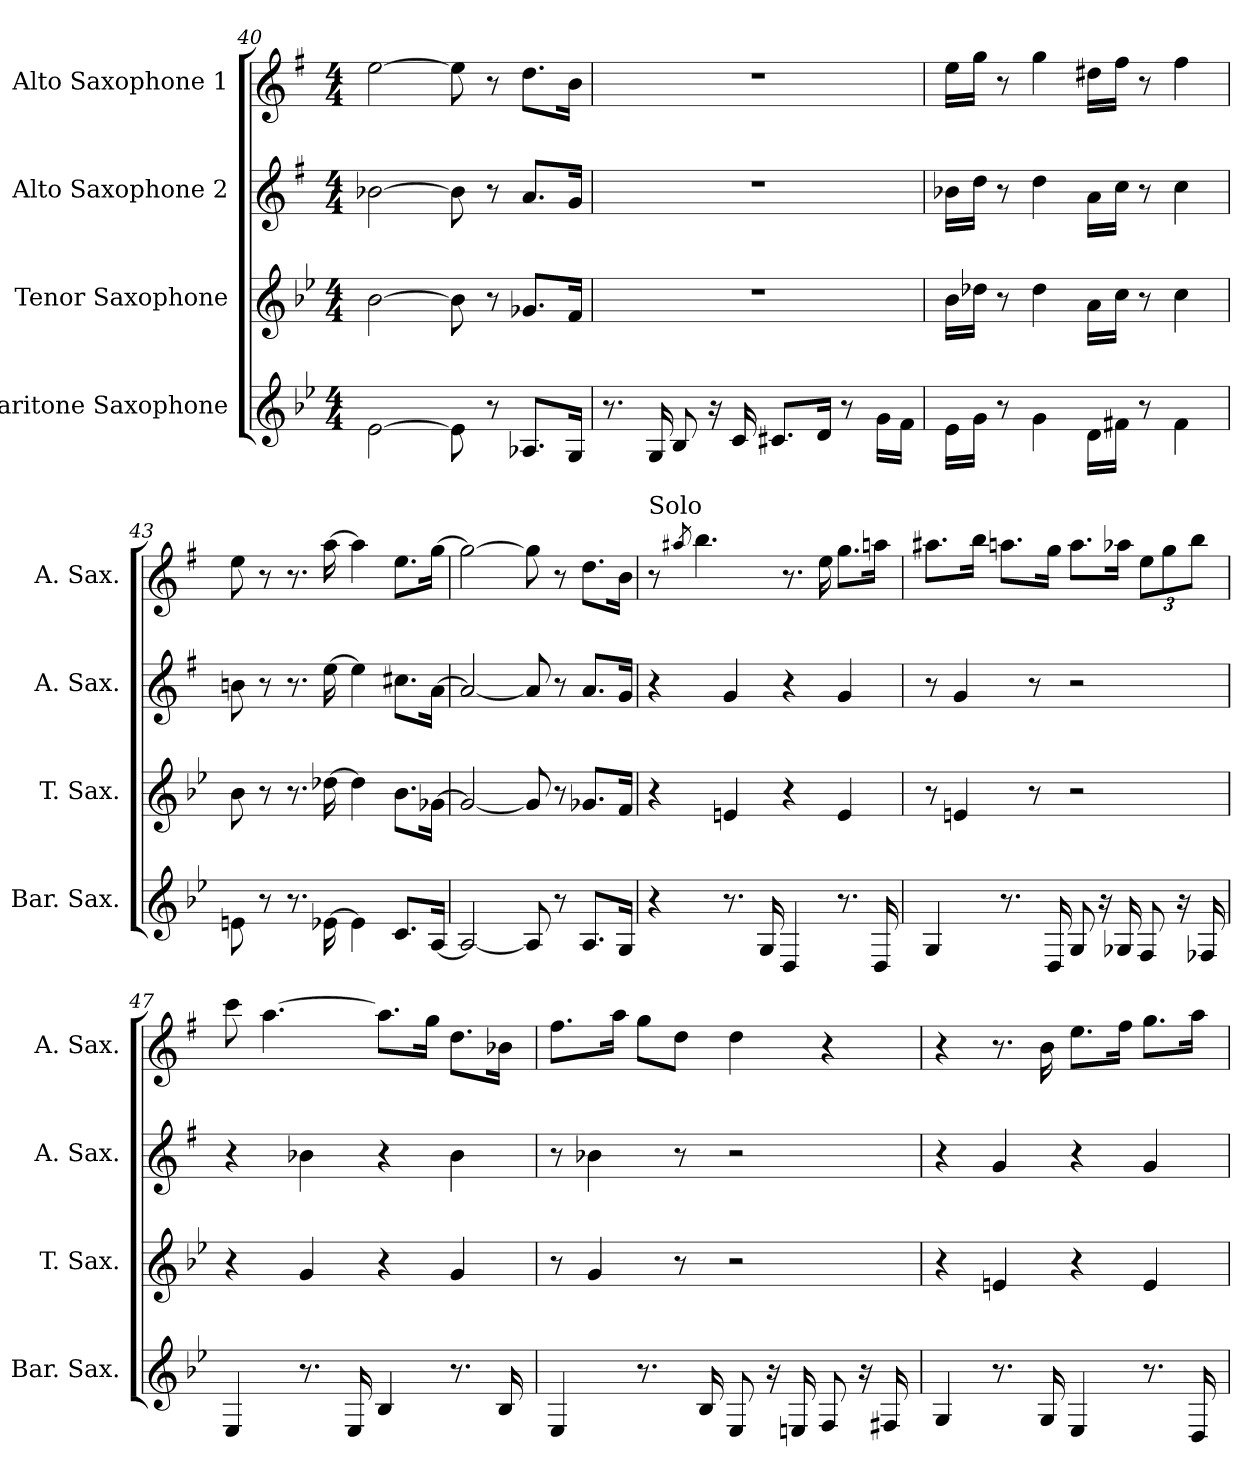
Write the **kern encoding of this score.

**kern	**kern	**kern	**kern
*part4	*part3	*part2	*part1
*staff4	*staff3	*staff2	*staff1
*I"Baritone Saxophone	*I"Tenor Saxophone	*I"Alto Saxophone 2	*I"Alto Saxophone 1
*I'Bar. Sax.	*I'T. Sax.	*I'A. Sax.	*I'A. Sax.
*clefG2	*clefG2	*clefG2	*clefG2
*ITrd12c21	*ITrd8c14	*ITrd5c9	*ITrd5c9
*k[b-e-]	*k[b-e-]	*k[b-e-]	*k[b-e-]
*M4/4	*M4/4	*M4/4	*M4/4
=40	=40	=40	=40
[2E-\	[2B-\	[2d-X\	[2g\
8E-\]	8B-\]	8d-\]	8g\]
8r	8r	8r	8r
8.AA-X/L	8.G-X/L	8.c/L	8.f\L
16GG/Jk	16F/Jk	16B-/Jk	16d\Jk
!!LO:LB:g=z
=41	=41	=41	=41
8.r	1r	1r	1r
16GG/	.	.	.
8BB-/	.	.	.
16r	.	.	.
16C/	.	.	.
8.C#X/L	.	.	.
16D/Jk	.	.	.
8r	.	.	.
16G\LL	.	.	.
16F\JJ	.	.	.
=42	=42	=42	=42
16E-\LL	16B-\LL	16d-X\LL	16g\LL
16G\JJ	16d-X\JJ	16f\JJ	16b-\JJ
8r	8r	8r	8r
4G\	4d-\	4f\	4b-\
16D\LL	16A\LL	16c\LL	16f#X\LL
16F#X\JJ	16c\JJ	16e-\JJ	16a\JJ
8r	8r	8r	8r
4F#\	4c\	4e-\	4a\
=43	=43	=43	=43
8En\	8B-\	8dn\	8g\
8r	8r	8r	8r
8.r	8.r	8.r	8.r
[16E-X\	[16d-X\	[16g\	[16cc\
4E-\]	4d-\]	4g\]	4cc\]
8.C/L	8.B-\L	8.en\L	8.g\L
[16AA/Jk	[16G-X\Jk	[16c\Jk	[16b-\Jk
=44	=44	=44	=44
2AA/_	2G-/_	2c/_	2b-\_
8AA/]	8G-/]	8c/]	8b-\]
8r	8r	8r	8r
8.AA/L	8.G-X/L	8.c/L	8.f\L
16GG/Jk	16F/Jk	16B-/Jk	16d\Jk
!!LO:PB:g=z
=45	=45	=45	=45
!	!	!	!LO:TX:a:t=Solo
4r	4r	4r	8r
.	.	.	8qcc#X/
.	.	.	4.dd\
8.r	4En/	4B-/	.
16GG/	.	.	.
4DD/	4r	4r	8.r
.	.	.	16g\
8.r	4E/	4B-/	8.b-\L
16DD/	.	.	16ccn\Jk
=46	=46	=46	=46
4GG/	8r	8r	8.cc#X\L
.	4En/	4B-/	.
.	.	.	16dd\Jk
8.r	.	.	8.ccn\L
.	8r	8r	.
16DD/	.	.	16b-\Jk
8GG/	2r	2r	8.cc\L
16r	.	.	.
16GG-X/	.	.	16cc-X\Jk
*	*	*	*Xbrackettup
8FF/	.	.	12g\L
.	.	.	12b-\
16r	.	.	.
.	.	.	12dd\J
16FF-X/	.	.	.
!!LO:LB:g=z
=47	=47	=47	=47
4EE-/	4r	4r	8ee-\
.	.	.	[4.cc\
8.r	4G/	4d-X\	.
16EE-/	.	.	.
4BB-/	4r	4r	8.cc\L]
.	.	.	16b-\Jk
8.r	4G/	4d-\	8.f\L
16BB-/	.	.	16d-X\Jk
=48	=48	=48	=48
4EE-/	8r	8r	8.a\L
.	4G/	4d-X\	.
.	.	.	16cc\Jk
8.r	.	.	8b-\L
.	8r	8r	8f\J
16BB-/	.	.	.
8EE-/	2r	2r	4f\
16r	.	.	.
16EEn/	.	.	.
8FF/	.	.	4r
16r	.	.	.
16FF#X/	.	.	.
=49	=49	=49	=49
4GG/	4r	4r	4r
8.r	4En/	4B-/	8.r
16GG/	.	.	16d\
4EE-/	4r	4r	8.g\L
.	.	.	16a\Jk
8.r	4E/	4B-/	8.b-\L
16DD/	.	.	16cc\Jk
=	=	=	=
*-	*-	*-	*-
